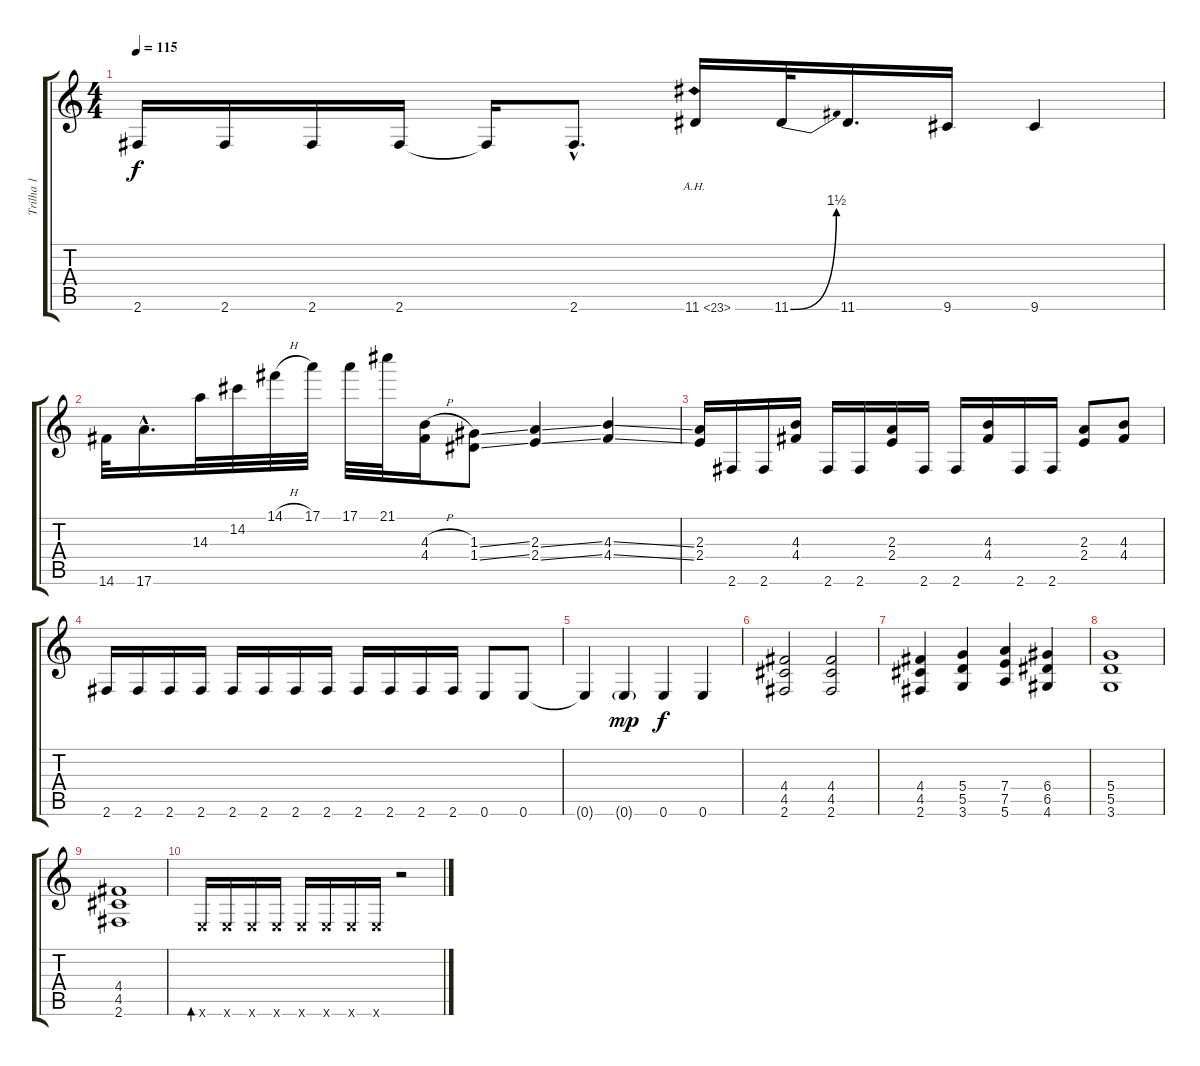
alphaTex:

\track ("Trilha 1" "Trilha 1") {instrument overdrivenguitar}
\staff {score tabs}
\tuning (E4 B3 G3 D3 A2 E2) {hide}
\ts (4 4)
\tempo 115
\clef g2
\ks c
2.6.16{dy f} 2.6.16 2.6.16 2.6.16 2.6{t}.16 2.6{hac}.8{d} 11.6{ah 12}.16 11.6{be (bend 0 0 60 6)}.32 11.6.16{d} 9.6.16 9.6.4 |
14.6.32 17.6{hac}.16{d} 14.3.32 14.2.32 14.1{h}.32 17.1.32 17.1.32 21.1.32 (4.3{h} 4.4).16 (1.3{ss} 1.4{ss}).8 (2.3{ss} 2.4{ss}).4 (4.3{ss} 4.4{ss}).4 |
(2.3 2.4).16 2.6.16 2.6.16 (4.3 4.4).16 2.6.16 2.6.16 (2.3 2.4).16 2.6.16 2.6.16 (4.3 4.4).16 2.6.16 2.6.16 (2.3 2.4).8 (4.3 4.4).8 |
2.6.16 2.6.16 2.6.16 2.6.16 2.6.16 2.6.16 2.6.16 2.6.16 2.6.16 2.6.16 2.6.16 2.6.16 0.6.8 0.6.8 |
0.6{t}.4 0.6{g}.4{dy mp} 0.6.4{dy f} 0.6.4 |
(4.4 4.5 2.6).2 (4.4 4.5 2.6).2 |
(4.4 4.5 2.6).4 (5.4 5.5 3.6).4 (7.4 7.5 5.6).4 (6.4 6.5 4.6).4 |
(5.4 5.5 3.6).1 |
(4.4 4.5 2.6).1 |
0.6{x}.16{bd 60} 0.6{x}.16 0.6{x}.16 0.6{x}.16 0.6{x}.16 0.6{x}.16 0.6{x}.16 0.6{x}.16 r.2
